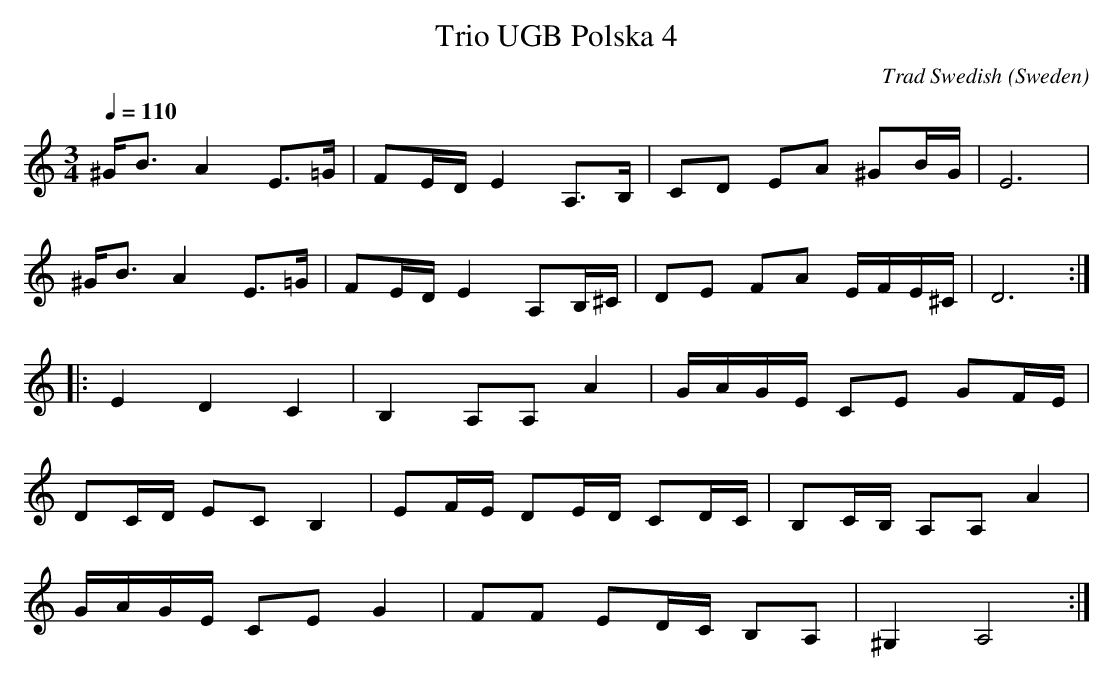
X:1
T:Trio UGB Polska 4
C:Trad Swedish
L:1/8
M:3/4
O:Sweden
Q:1/4=110
K:C
^G/2B3/2 A2E3/2=G/2|FE/2D/2 E2A,3/2B,/2|CD EA ^GB/2G/2|E6|
^G/2B3/2 A2E3/2=G/2|FE/2D/2 E2A,B,/2^C/2|DE FA E/2F/2E/2^C/2|D6:|
|:E2D2C2|B,2A,A, A2|G/2A/2G/2E/2 CE GF/2E/2|
DC/2D/2 EC B,2|EF/2E/2 DE/2D/2 CD/2C/2|B,C/2B,/2 A,A, A2|
G/2A/2G/2E/2 CE G2|FF ED/2C/2 B,A,|^G,2A,4:|
